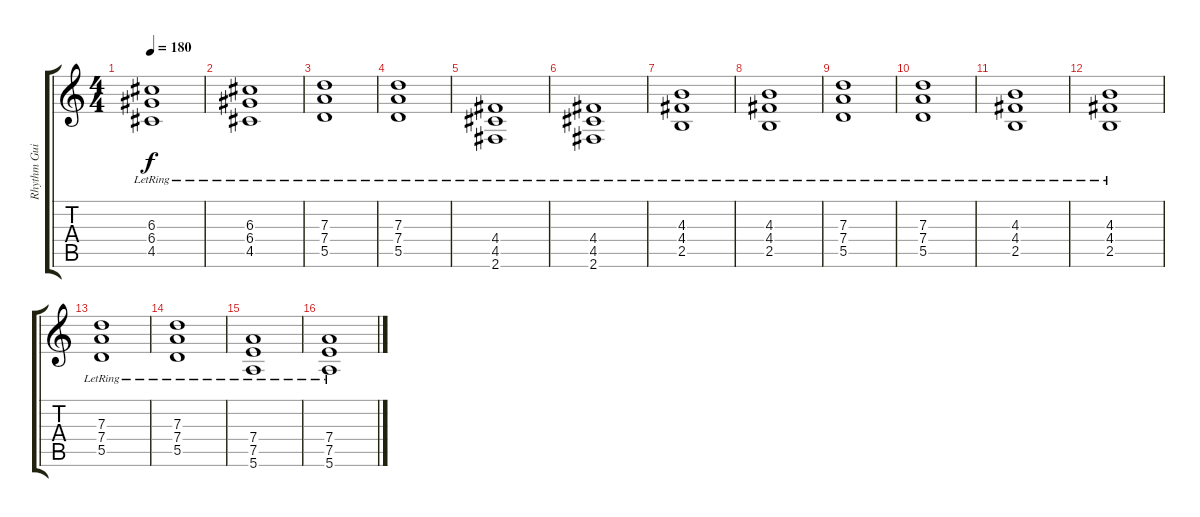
\track ("Rhythm Guitar" "Rhythm Gui") {instrument electricguitarjazz}
\staff {score tabs}
\tuning (E4 B3 G3 D3 A2 E2) {hide}
\ts (4 4)
\tempo 180
\clef g2
\ks c
(6.3{lr} 6.4{lr} 4.5{lr}).1{dy f} |
(6.3{lr} 6.4{lr} 4.5{lr}).1 |
(7.3{lr} 7.4{lr} 5.5{lr}).1 |
(7.3{lr} 7.4{lr} 5.5{lr}).1 |
(4.4{lr} 4.5{lr} 2.6{lr}).1 |
(4.4{lr} 4.5{lr} 2.6{lr}).1 |
(4.3{lr} 4.4{lr} 2.5{lr}).1 |
(4.3{lr} 4.4{lr} 2.5{lr}).1 |
(7.3{lr} 7.4{lr} 5.5{lr}).1 |
(7.3{lr} 7.4{lr} 5.5{lr}).1 |
(4.3{lr} 4.4{lr} 2.5{lr}).1 |
(4.3{lr} 4.4{lr} 2.5{lr}).1 |
(7.3{lr} 7.4{lr} 5.5{lr}).1 |
(7.3{lr} 7.4{lr} 5.5{lr}).1 |
(7.4 7.5 5.6{lr}).1 |
(7.4 7.5 5.6{lr}).1
